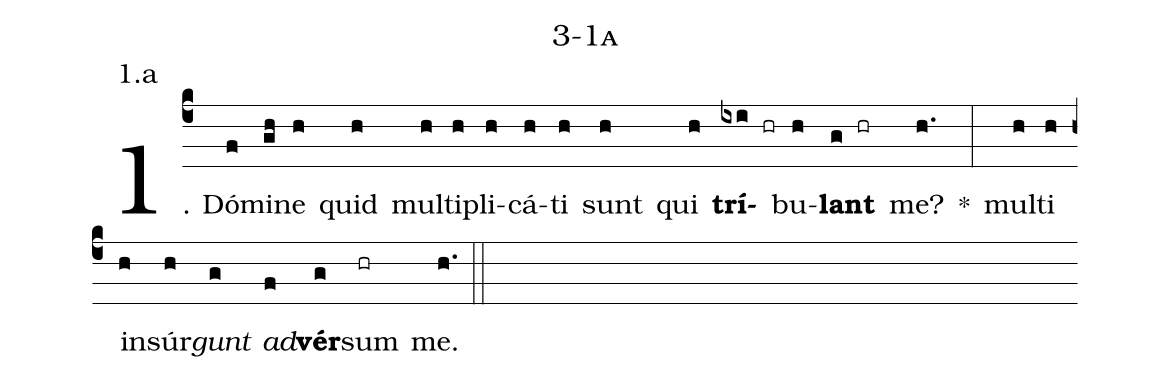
name: 3-1a;
annotation: 1.a;
%%
(c4)1. Dó(f)mi(gh)ne(h) quid(h) mul(h)ti(h)pli(h)cá(h)ti(h) sunt(h) qui(h) <b>trí</b>(ixi hr)bu(h)<b>lant</b>(g hr) me?(h.) *(:) mul(h)ti(h) in(h)súr(h)<i>gunt</i>(g) <i>ad</i>(f)<b>vér</b>(g)sum(hr) me.(h.) (::)
